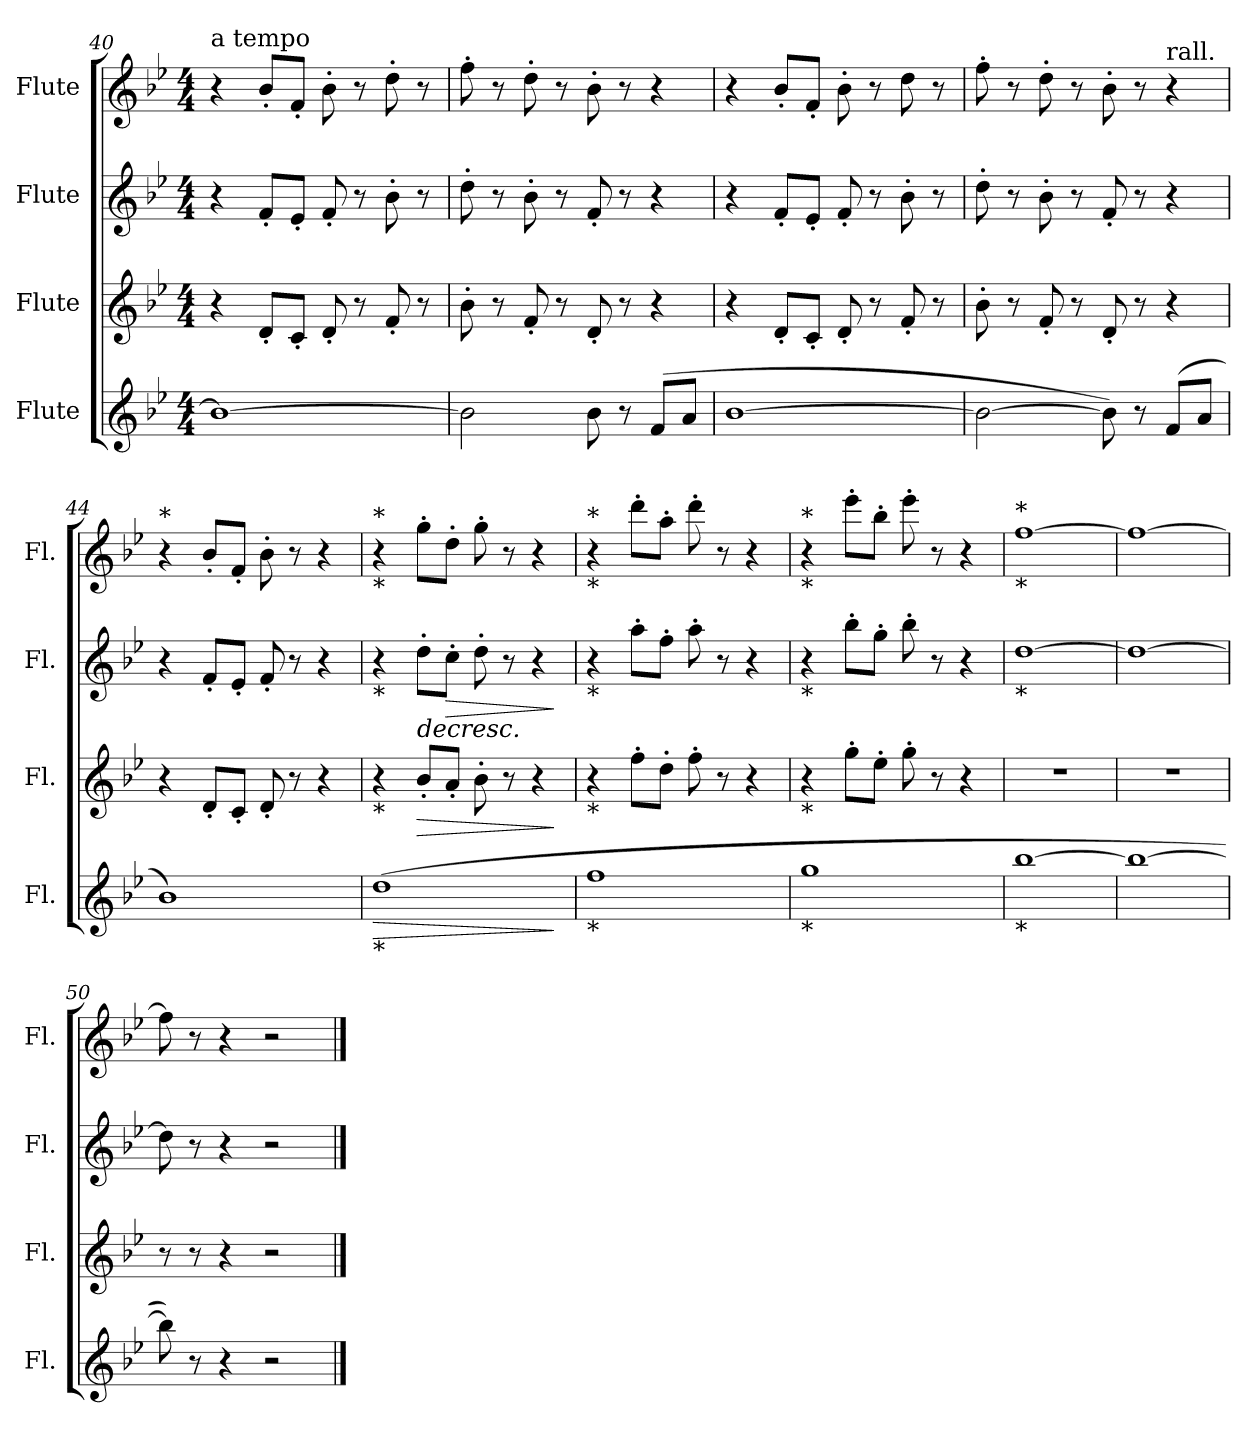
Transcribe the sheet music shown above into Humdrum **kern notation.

**kern	**dynam	**kern	**dynam	**kern	**dynam	**kern
*part4	*part4	*part3	*part3	*part2	*part2	*part1
*staff4	*staff4	*staff3	*staff3	*staff2	*staff2	*staff1
*I"Flute	*	*I"Flute	*	*I"Flute	*	*I"Flute
*I'Fl.	*	*I'Fl.	*	*I'Fl.	*	*I'Fl.
!!LO:PB:g=z
*clefG2	*	*clefG2	*	*clefG2	*	*clefG2
*k[b-e-]	*	*k[b-e-]	*	*k[b-e-]	*	*k[b-e-]
*B-:	*	*B-:	*	*B-:	*	*B-:
*M4/4	*	*M4/4	*	*M4/4	*	*M4/4
=40	=40	=40	=40	=40	=40	=40
!	!	!	!	!	!	!LO:TX:a:t=a tempo
1b-_	.	4r	.	4r	.	4r
.	.	8d'/L	.	8f'/L	.	8b-'/L
.	.	8c'/J	.	8e-'/J	.	8f'/J
.	.	8d'/	.	8f'/	.	8b-'\
.	.	8r	.	8r	.	8r
.	.	8f'/	.	8b-'\	.	8dd'\
.	.	8r	.	8r	.	8r
=41	=41	=41	=41	=41	=41	=41
2b-\]	.	8b-'\	.	8dd'\	.	8ff'\
.	.	8r	.	8r	.	8r
.	.	8f'/	.	8b-'\	.	8dd'\
.	.	8r	.	8r	.	8r
8b-\	.	8d'/	.	8f'/	.	8b-'\
8r	.	8r	.	8r	.	8r
(8f/L	.	4r	.	4r	.	4r
8a/J	.	.	.	.	.	.
=42	=42	=42	=42	=42	=42	=42
[1b-	.	4r	.	4r	.	4r
.	.	8d'/L	.	8f'/L	.	8b-'/L
.	.	8c'/J	.	8e-'/J	.	8f'/J
.	.	8d'/	.	8f'/	.	8b-'\
.	.	8r	.	8r	.	8r
.	.	8f'/	.	8b-'\	.	8dd\
.	.	8r	.	8r	.	8r
=43	=43	=43	=43	=43	=43	=43
2b-\_	.	8b-'\	.	8dd'\	.	8ff'\
.	.	8r	.	8r	.	8r
.	.	8f'/	.	8b-'\	.	8dd'\
.	.	8r	.	8r	.	8r
8b-\])	.	8d'/	.	8f'/	.	8b-'\
8r	.	8r	.	8r	.	8r
!	!	!	!	!	!	!LO:TX:a:t=rall.
(8f/L	.	4r	.	4r	.	4r
8a/J	.	.	.	.	.	.
=44	=44	=44	=44	=44	=44	=44
!	!	!	!	!	!	!LO:TX:a:t=*
1b-)	.	4r	.	4r	.	4r
.	.	8d'/L	.	8f'/L	.	8b-'/L
.	.	8c'/J	.	8e-'/J	.	8f'/J
.	.	8d'/	.	8f'/	.	8b-'\
.	.	8r	.	8r	.	8r
.	.	4r	.	4r	.	4r
!!LO:LB:g=z
=45	=45	=45	=45	=45	=45	=45
!	!	!	!	!	!	!LO:TX:a:t=*
!	!	!	!	!	!	!LO:TX:b:t=*
!	!	!	!	!LO:TX:b:t=*	!	!
!	!	!LO:TX:b:t=*	!	!	!	!
!LO:TX:b:t=*	!	!	!	!	!	!
!	!LO:HP:b	!	!	!	!	!
(1dd	>	4r	.	4r	.	4r
!	!	!	!LO:HP:b	!	!LO:HP:b	!
.	.	8b-'/L	>	8dd'\L	>	8gg'\L
!	!	!	!	!	!LO:HP:b	!
.	.	8a'/J	.	8cc'\J	>	8dd'\J
.	.	8b-'\	.	8dd'\	.	8gg'\
.	.	8r	.	8r	.	8r
.	.	4r	.	4r	.	4r
.	]	.	]	.	] ]	.
=46	=46	=46	=46	=46	=46	=46
!	!	!	!	!	!	!LO:TX:a:t=*
!	!	!	!	!	!	!LO:TX:b:t=*
!	!	!	!	!LO:TX:b:t=*	!	!
!	!	!LO:TX:b:t=*	!	!	!	!
!LO:TX:b:t=*	!	!	!	!	!	!
1ff	.	4r	.	4r	.	4r
.	.	8ff'\L	.	8aa'\L	.	8ddd'\L
.	.	8dd'\J	.	8ff'\J	.	8aa'\J
.	.	8ff'\	.	8aa'\	.	8ddd'\
.	.	8r	.	8r	.	8r
.	.	4r	.	4r	.	4r
=47	=47	=47	=47	=47	=47	=47
!	!	!	!	!	!	!LO:TX:a:t=*
!	!	!	!	!	!	!LO:TX:b:t=*
!	!	!	!	!LO:TX:b:t=*	!	!
!	!	!LO:TX:b:t=*	!	!	!	!
!LO:TX:b:t=*	!	!	!	!	!	!
1gg	.	4r	.	4r	.	4r
.	.	8gg'\L	.	8bb-'\L	.	8eee-'\L
.	.	8ee-'\J	.	8gg'\J	.	8bb-'\J
.	.	8gg'\	.	8bb-'\	.	8eee-'\
.	.	8r	.	8r	.	8r
.	.	4r	.	4r	.	4r
=48	=48	=48	=48	=48	=48	=48
!	!	!	!	!	!	!LO:TX:a:t=*
!	!	!	!	!	!	!LO:TX:b:t=*
!	!	!	!	!LO:TX:b:t=*	!	!
!LO:TX:b:t=*	!	!	!	!	!	!
[1bb-	.	1r	.	[1dd	.	[1ff
=49	=49	=49	=49	=49	=49	=49
1bb-_	.	1r	.	1dd_	.	1ff_
=50	=50	=50	=50	=50	=50	=50
8bb-\])	.	8r	.	8dd\]	.	8ff\]
8r	.	8r	.	8r	.	8r
4r	.	4r	.	4r	.	4r
2r	.	2r	.	2r	.	2r
==	==	==	==	==	==	==
*-	*-	*-	*-	*-	*-	*-
